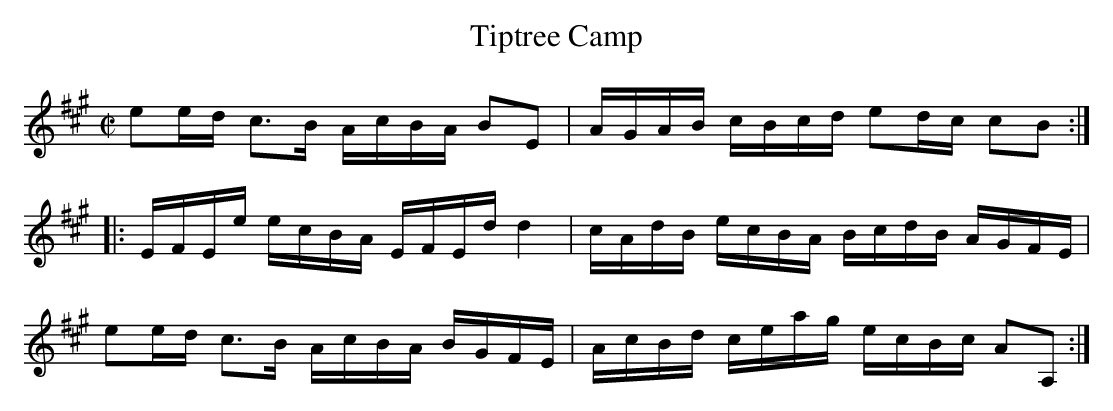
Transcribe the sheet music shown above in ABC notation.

X:1
T:Tiptree Camp
M:C|
L:1/8
K:A
ee/d/ c>B A/c/B/A/ BE|A/G/A/B/ c/B/c/d/ ed/c/ cB:|
|:E/F/E/e/ e/c/B/A/ E/F/E/d/ d2|c/A/d/B/ e/c/B/A/ B/c/d/B/ A/G/F/E/|
ee/d/ c>B A/c/B/A/ B/G/F/E/|A/c/B/d/ c/e/a/g/ e/c/B/c/ AA,:|]
